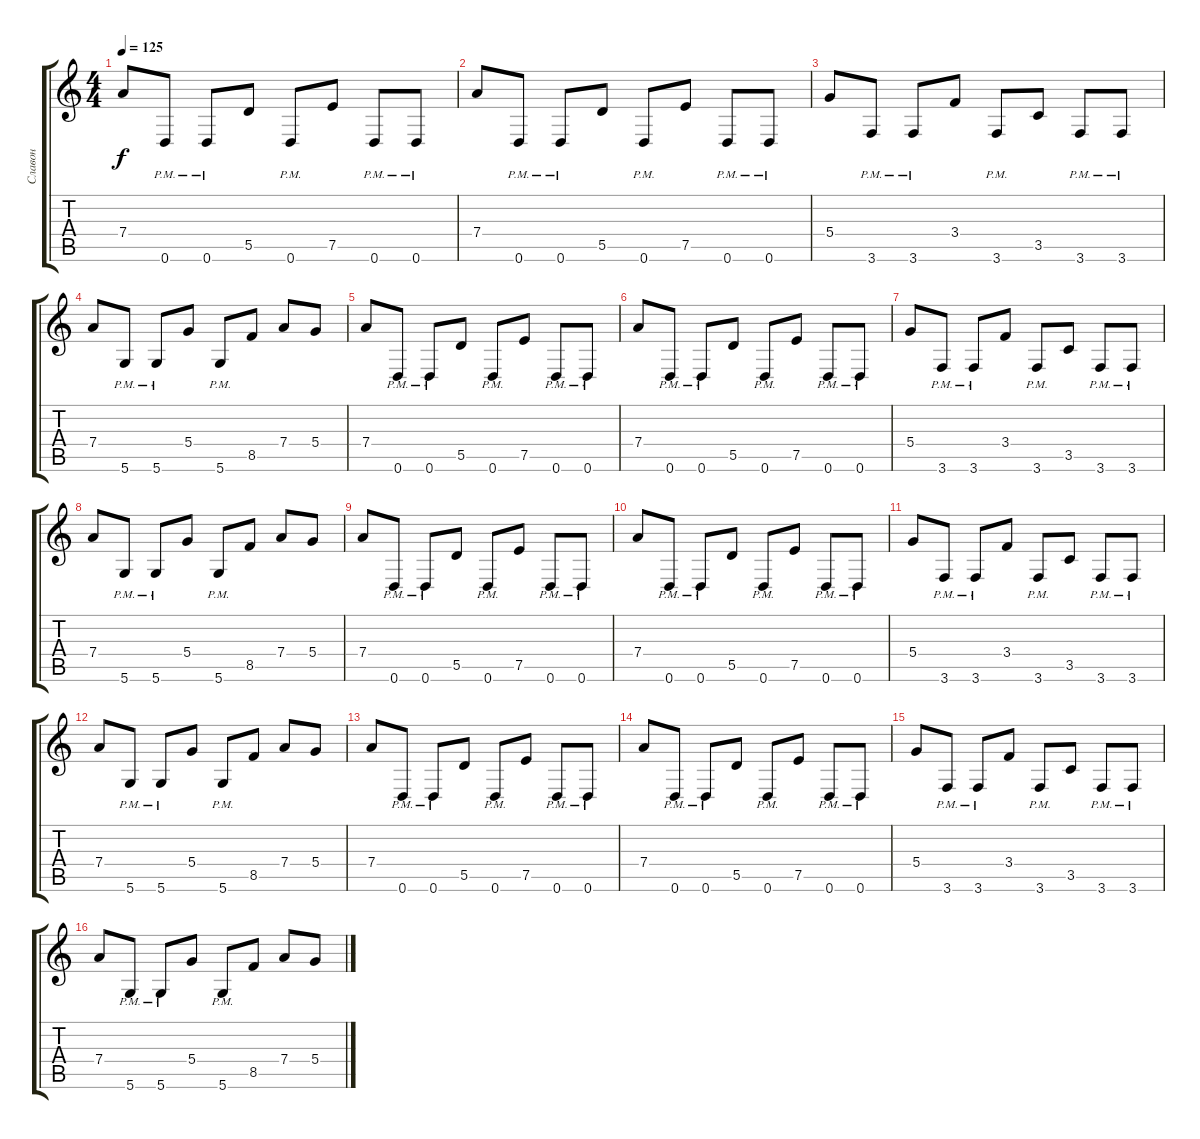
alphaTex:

\track ("Славон" "Славон") {instrument distortionguitar}
\staff {score tabs}
\tuning (E4 B3 G3 D3 A2 D2) {hide}
\ts (4 4)
\tempo 125
\clef g2
\ks c
7.4.8{dy f} 0.6{pm}.8 0.6{pm}.8 5.5.8 0.6{pm}.8 7.5.8 0.6{pm}.8 0.6{pm}.8 |
7.4.8 0.6{pm}.8 0.6{pm}.8 5.5.8 0.6{pm}.8 7.5.8 0.6{pm}.8 0.6{pm}.8 |
5.4.8 3.6{pm}.8 3.6{pm}.8 3.4.8 3.6{pm}.8 3.5.8 3.6{pm}.8 3.6{pm}.8 |
7.4.8 5.6{pm}.8 5.6{pm}.8 5.4.8 5.6{pm}.8 8.5.8 7.4.8 5.4.8 |
7.4.8 0.6{pm}.8 0.6{pm}.8 5.5.8 0.6{pm}.8 7.5.8 0.6{pm}.8 0.6{pm}.8 |
7.4.8 0.6{pm}.8 0.6{pm}.8 5.5.8 0.6{pm}.8 7.5.8 0.6{pm}.8 0.6{pm}.8 |
5.4.8 3.6{pm}.8 3.6{pm}.8 3.4.8 3.6{pm}.8 3.5.8 3.6{pm}.8 3.6{pm}.8 |
7.4.8 5.6{pm}.8 5.6{pm}.8 5.4.8 5.6{pm}.8 8.5.8 7.4.8 5.4.8 |
7.4.8 0.6{pm}.8 0.6{pm}.8 5.5.8 0.6{pm}.8 7.5.8 0.6{pm}.8 0.6{pm}.8 |
7.4.8 0.6{pm}.8 0.6{pm}.8 5.5.8 0.6{pm}.8 7.5.8 0.6{pm}.8 0.6{pm}.8 |
5.4.8 3.6{pm}.8 3.6{pm}.8 3.4.8 3.6{pm}.8 3.5.8 3.6{pm}.8 3.6{pm}.8 |
7.4.8 5.6{pm}.8 5.6{pm}.8 5.4.8 5.6{pm}.8 8.5.8 7.4.8 5.4.8 |
7.4.8 0.6{pm}.8 0.6{pm}.8 5.5.8 0.6{pm}.8 7.5.8 0.6{pm}.8 0.6{pm}.8 |
7.4.8 0.6{pm}.8 0.6{pm}.8 5.5.8 0.6{pm}.8 7.5.8 0.6{pm}.8 0.6{pm}.8 |
5.4.8 3.6{pm}.8 3.6{pm}.8 3.4.8 3.6{pm}.8 3.5.8 3.6{pm}.8 3.6{pm}.8 |
7.4.8 5.6{pm}.8 5.6{pm}.8 5.4.8 5.6{pm}.8 8.5.8 7.4.8 5.4.8
